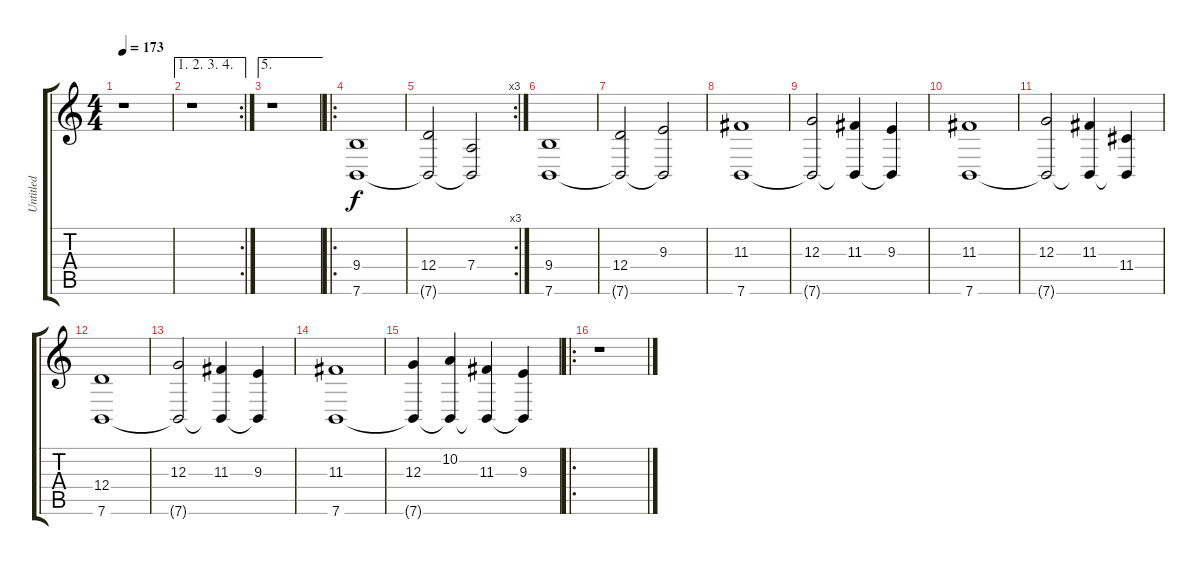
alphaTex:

\track ("Untitled" "Untitled") {instrument choiraahs}
\staff {score tabs}
\tuning (E4 B3 G3 D3 A2 E2) {hide}
\ts (4 4)
\tempo 173
\clef g2
\ks c
r.1{dy f} |
\ae (1 2 3 4)
\rc 2
r.1 |
\ae 5
r.1 |
\ro
(9.4 7.6).1 |
\rc 3
(12.4 7.6{t}).2 (7.4 7.6{t}).2 |
(9.4 7.6).1 |
(12.4 7.6{t}).2 (9.3 7.6{t}).2 |
(11.3 7.6).1 |
(12.3 7.6{t}).2 (11.3 7.6{t}).4 (9.3 7.6{t}).4 |
(11.3 7.6).1 |
(12.3 7.6{t}).2 (11.3 7.6{t}).4 (11.4 7.6{t}).4 |
(12.4 7.6).1 |
(12.3 7.6{t}).2 (11.3 7.6{t}).4 (9.3 7.6{t}).4 |
(11.3 7.6).1 |
(12.3 7.6{t}).4 (10.2 7.6{t}).4 (11.3 7.6{t}).4 (9.3 7.6{t}).4 |
\ro
r.1
